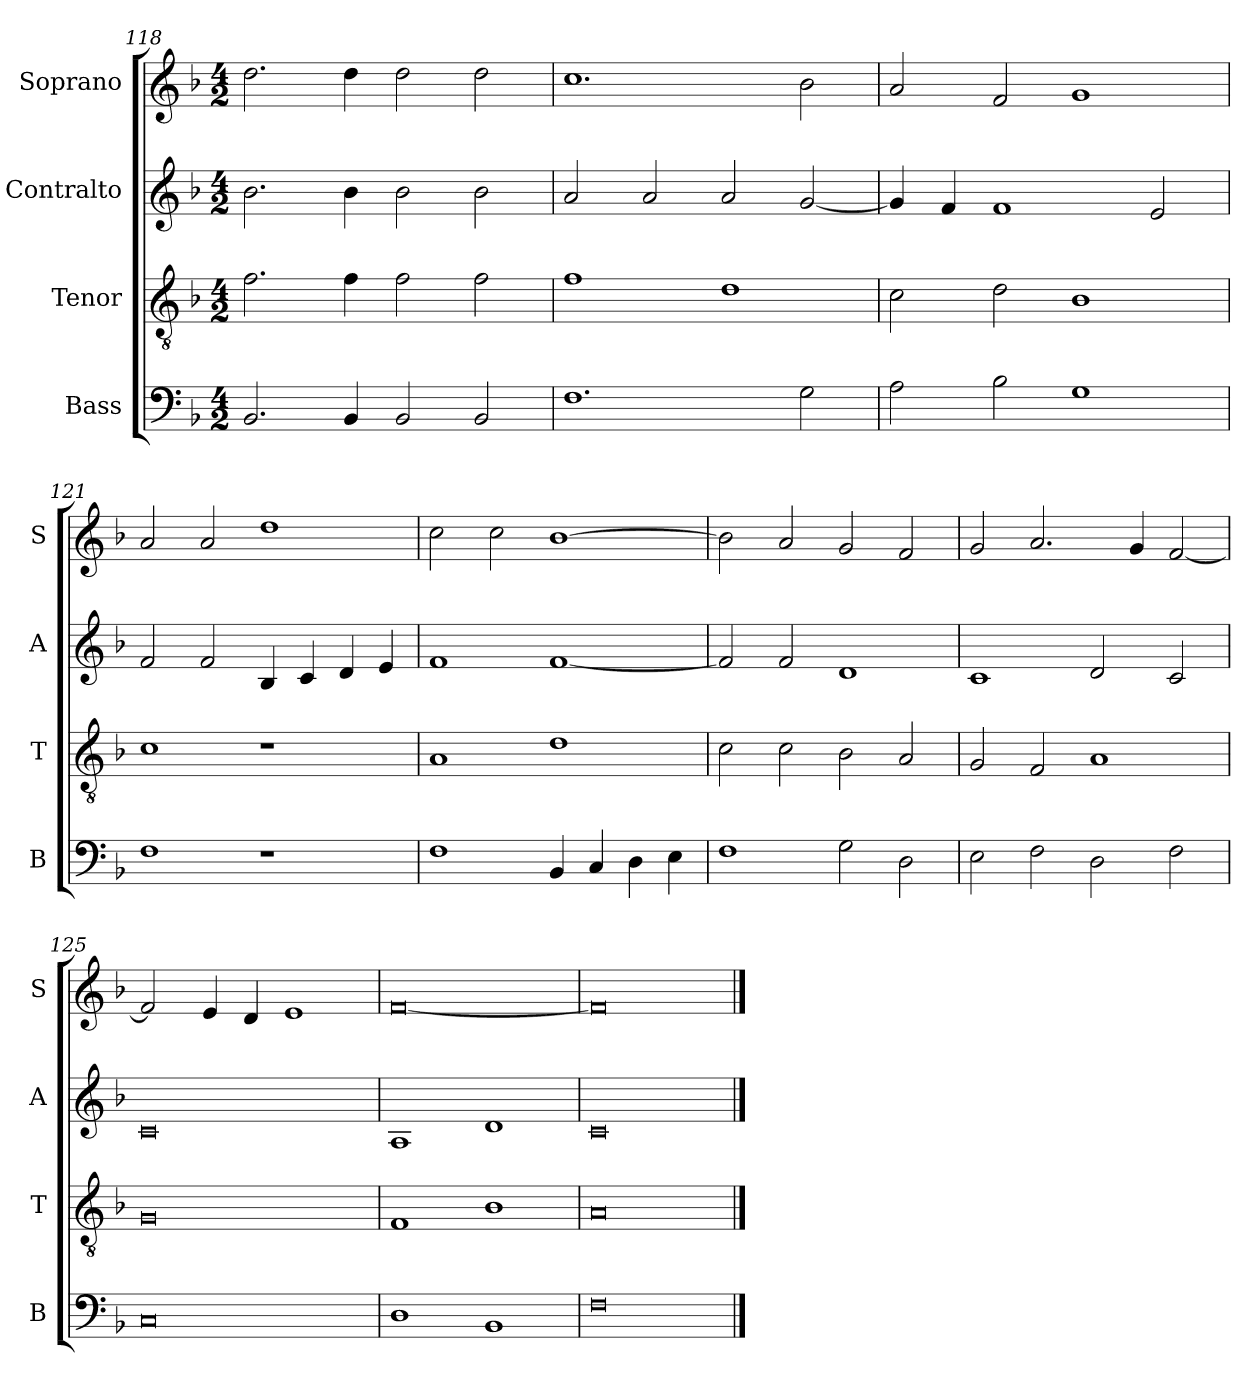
**kern	**kern	**kern	**kern
*part4	*part3	*part2	*part1
*staff4	*staff3	*staff2	*staff1
*I"Bass	*I"Tenor	*I"Contralto	*I"Soprano
*I'B	*I'T	*I'A	*I'S
*clefF4	*clefGv2	*clefG2	*clefG2
*k[b-]	*k[b-]	*k[b-]	*k[b-]
*F:ion	*F:ion	*F:ion	*F:ion
*M4/2	*M4/2	*M4/2	*M4/2
=118	=118	=118	=118
2.BB-	2.f	2.b-	2.dd
4BB-	4f	4b-	4dd
2BB-	2f	2b-	2dd
2BB-	2f	2b-	2dd
=119	=119	=119	=119
1.F	1f	2a	1.cc
.	.	2a	.
.	1d	2a	.
2G	.	[2g	2b-
=120	=120	=120	=120
2A	2c	4g]	2a
.	.	4f	.
2B-	2d	1f	2f
1G	1B-	.	1g
.	.	2e	.
=121	=121	=121	=121
1F	1c	2f	2a
.	.	2f	2a
1r	1r	4B-	1dd
.	.	4c	.
.	.	4d	.
.	.	4e	.
=122	=122	=122	=122
1F	1A	1f	2cc
.	.	.	2cc
4BB-	1d	[1f	[1b-
4C	.	.	.
4D	.	.	.
4E	.	.	.
=123	=123	=123	=123
1F	2c	2f]	2b-]
.	2c	2f	2a
2G	2B-	1d	2g
2D	2A	.	2f
=124	=124	=124	=124
2E	2G	1c	2g
2F	2F	.	2.a
2D	1A	2d	.
.	.	.	4g
2F	.	2c	[2f
=125	=125	=125	=125
0C	0G	0c	2f]
.	.	.	4e
.	.	.	4d
.	.	.	1e
=126	=126	=126	=126
1D	1F	1A	[0f
1BB-	1B-	1d	.
=127	=127	=127	=127
0F	0A	0c	0f]
==	==	==	==
*-	*-	*-	*-
